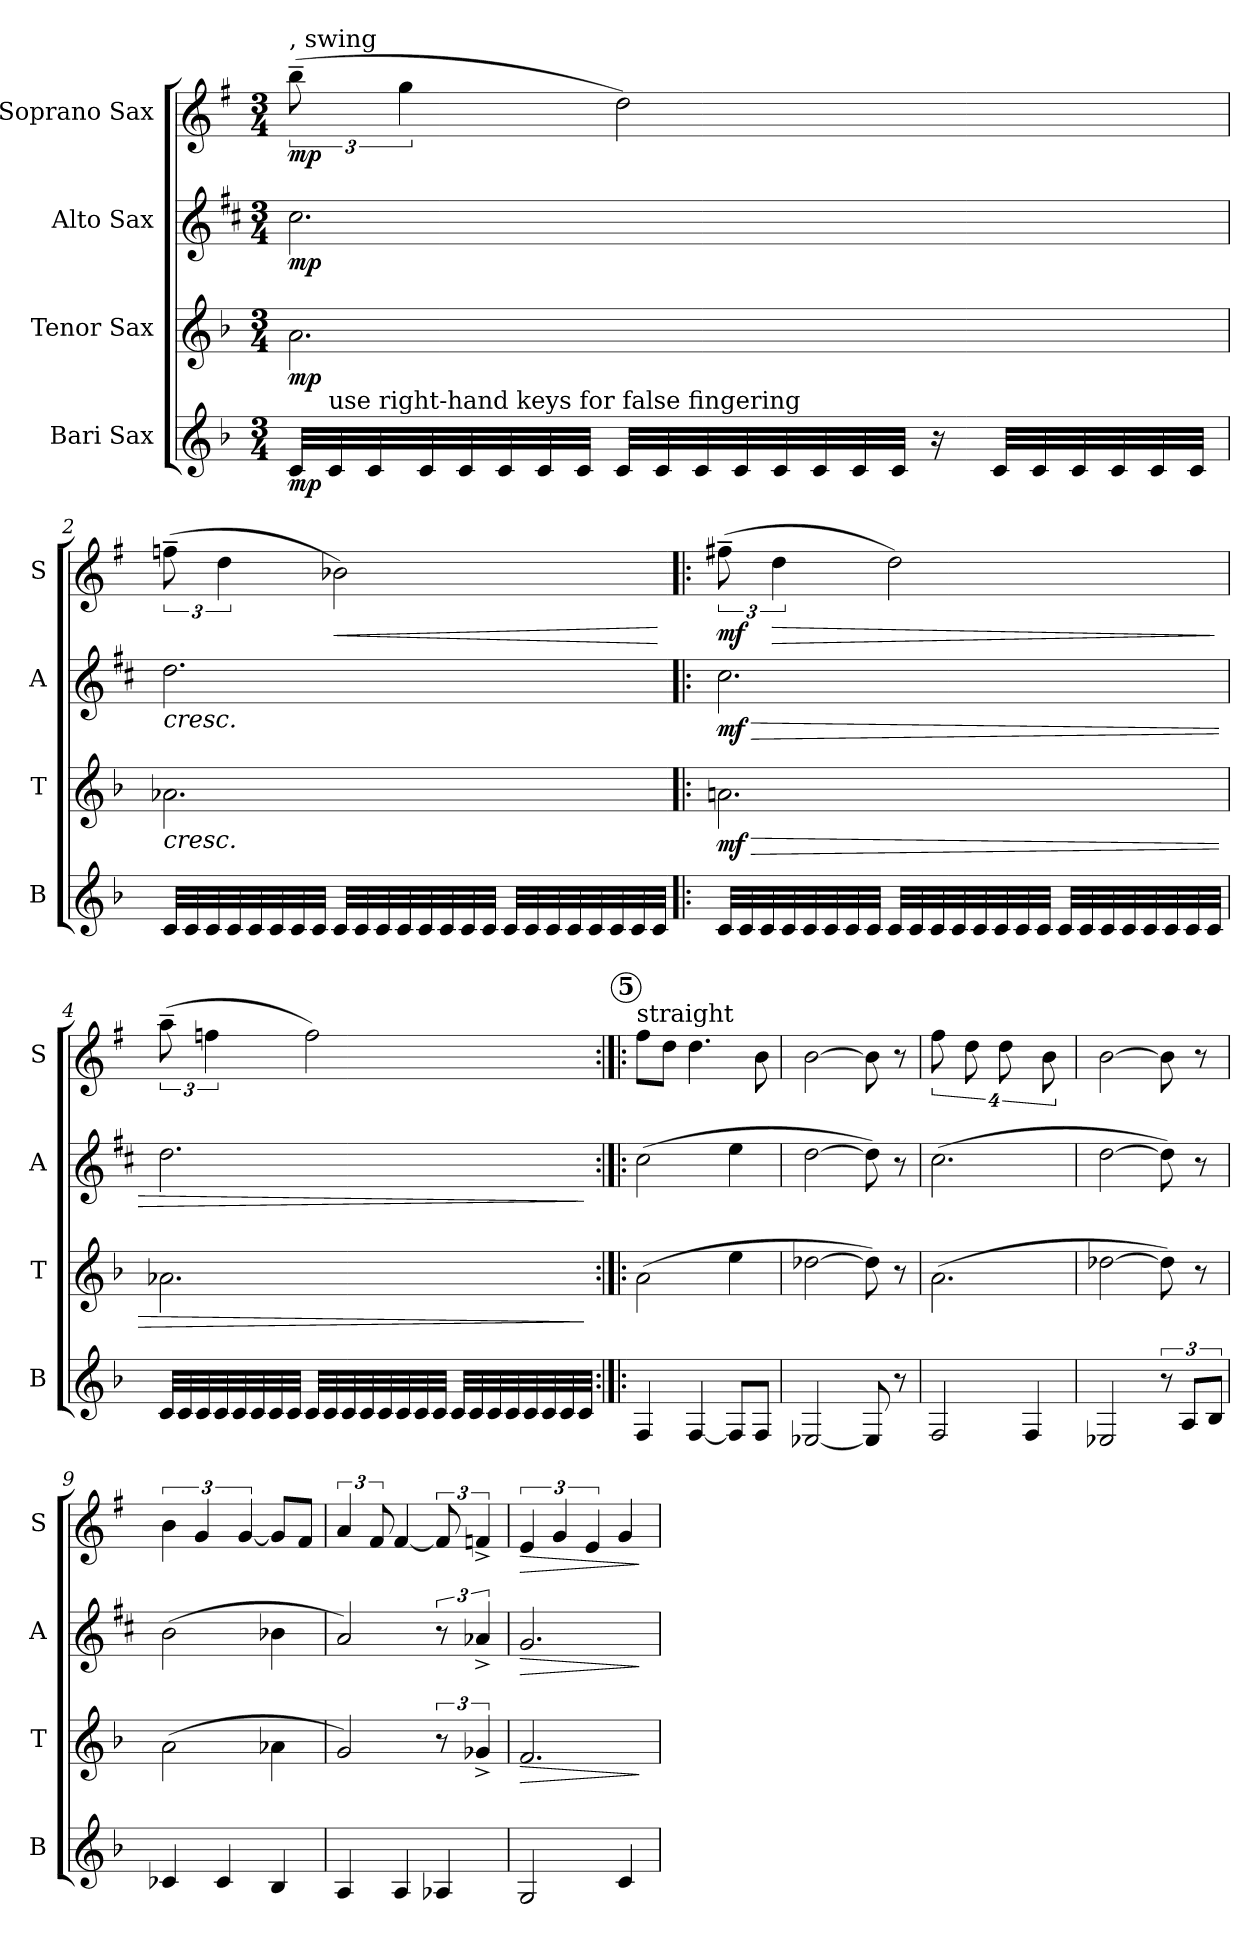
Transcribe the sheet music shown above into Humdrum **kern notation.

**kern	**dynam	**kern	**dynam	**kern	**dynam	**kern	**dynam
*part4	*part4	*part3	*part3	*part2	*part2	*part1	*part1
*staff4	*staff4	*staff3	*staff3	*staff2	*staff2	*staff1	*staff1
*I"Bari Sax	*	*I"Tenor Sax	*	*I"Alto Sax	*	*I"Soprano Sax	*
*I'B	*	*I'T	*	*I'A	*	*I'S	*
*clefG2	*	*clefG2	*	*clefG2	*	*clefG2	*
*ITrd12c21	*	*ITrd8c14	*	*ITrd5c9	*	*ITrd1c2	*
*k[b-]	*	*k[b-]	*	*k[b-]	*	*k[b-]	*
*F:	*	*F:	*	*F:	*	*F:	*
*M3/4	*	*M3/4	*	*M3/4	*	*M3/4	*
*MM76	*	*MM76	*	*MM76	*	*MM76	*
=1	=1	=1	=1	=1	=1	=1	=1
!	!	!	!	!	!	!LO:TX:a:t=, swing	!
!	!LO:DY:b	!	!LO:DY:b	!	!LO:DY:b	!	!LO:DY:b
32C/LLL	mp	2.A\	mp	2.e\	mp	(>12aa~>\	mp
!LO:TX:a:t=use right-hand keys for false fingering	!	!	!	!	!	!	!
32C/	.	.	.	.	.	.	.
32C/	.	.	.	.	.	.	.
.	.	.	.	.	.	6ff\	.
32C/	.	.	.	.	.	.	.
32C/	.	.	.	.	.	.	.
32C/	.	.	.	.	.	.	.
32C/	.	.	.	.	.	.	.
32C/JJJ	.	.	.	.	.	.	.
32C/LLL	.	.	.	.	.	2cc\)	.
32C/	.	.	.	.	.	.	.
32C/	.	.	.	.	.	.	.
32C/	.	.	.	.	.	.	.
32C/	.	.	.	.	.	.	.
32C/	.	.	.	.	.	.	.
32C/	.	.	.	.	.	.	.
32C/JJJ	.	.	.	.	.	.	.
16r	.	.	.	.	.	.	.
32C/LLL	.	.	.	.	.	.	.
32C/	.	.	.	.	.	.	.
32C/	.	.	.	.	.	.	.
32C/	.	.	.	.	.	.	.
32C/	.	.	.	.	.	.	.
32C/JJJ	.	.	.	.	.	.	.
=2	=2	=2	=2	=2	=2	=2	=2
!	!	!	!LO:HP:b	!	!LO:HP:b	!	!
32C/LLL	.	2.A-X\	<	2.f\	<	(>12ee-X~>\	.
32C/	.	.	.	.	.	.	.
32C/	.	.	.	.	.	.	.
.	.	.	.	.	.	6cc\	.
32C/	.	.	.	.	.	.	.
32C/	.	.	.	.	.	.	.
32C/	.	.	.	.	.	.	.
32C/	.	.	.	.	.	.	.
32C/JJJ	.	.	.	.	.	.	.
!	!	!	!	!	!	!	!LO:HP:b
32C/LLL	.	.	.	.	.	2a-X\)	<
32C/	.	.	.	.	.	.	.
32C/	.	.	.	.	.	.	.
32C/	.	.	.	.	.	.	.
32C/	.	.	.	.	.	.	.
32C/	.	.	.	.	.	.	.
32C/	.	.	.	.	.	.	.
32C/JJJ	.	.	.	.	.	.	.
32C/LLL	.	.	.	.	.	.	.
32C/	.	.	.	.	.	.	.
32C/	.	.	.	.	.	.	.
32C/	.	.	.	.	.	.	.
32C/	.	.	.	.	.	.	.
32C/	.	.	.	.	.	.	.
32C/	.	.	.	.	.	.	.
32C/JJJ	.	.	.	.	.	.	.
.	.	.	.	.	.	.	[
=3!|:	=3!|:	=3!|:	=3!|:	=3!|:	=3!|:	=3!|:	=3!|:
!	!	!	!LO:HP:b	!	!LO:HP:b	!	!
!	!	!	!LO:DY:n=1:b	!	!LO:DY:n=1:b	!	!LO:DY:b
32C/LLL	.	2.An\	> mf	2.e\	> mf	(>12een~>\	mf
32C/	.	.	.	.	.	.	.
32C/	.	.	.	.	.	.	.
!	!	!	!	!	!	!	!LO:HP:b
.	.	.	.	.	.	6cc\	>
32C/	.	.	.	.	.	.	.
32C/	.	.	.	.	.	.	.
32C/	.	.	.	.	.	.	.
32C/	.	.	.	.	.	.	.
32C/JJJ	.	.	.	.	.	.	.
32C/LLL	.	.	.	.	.	2cc\)	.
32C/	.	.	.	.	.	.	.
32C/	.	.	.	.	.	.	.
32C/	.	.	.	.	.	.	.
32C/	.	.	.	.	.	.	.
32C/	.	.	.	.	.	.	.
32C/	.	.	.	.	.	.	.
32C/JJJ	.	.	.	.	.	.	.
32C/LLL	.	.	.	.	.	.	.
32C/	.	.	.	.	.	.	.
32C/	.	.	.	.	.	.	.
32C/	.	.	.	.	.	.	.
32C/	.	.	.	.	.	.	.
32C/	.	.	.	.	.	.	.
32C/	.	.	.	.	.	.	.
32C/JJJ	.	.	.	.	.	.	.
.	.	.	[	.	[	.	]
=4	=4	=4	=4	=4	=4	=4	=4
32C/LLL	.	2.A-X\	.	2.f\	.	(>12gg~>\	.
32C/	.	.	.	.	.	.	.
32C/	.	.	.	.	.	.	.
.	.	.	.	.	.	6ee-X\	.
32C/	.	.	.	.	.	.	.
32C/	.	.	.	.	.	.	.
32C/	.	.	.	.	.	.	.
32C/	.	.	.	.	.	.	.
32C/JJJ	.	.	.	.	.	.	.
32C/LLL	.	.	.	.	.	2ee-\)	.
32C/	.	.	.	.	.	.	.
32C/	.	.	.	.	.	.	.
32C/	.	.	.	.	.	.	.
32C/	.	.	.	.	.	.	.
32C/	.	.	.	.	.	.	.
32C/	.	.	.	.	.	.	.
32C/JJJ	.	.	.	.	.	.	.
32C/LLL	.	.	.	.	.	.	.
32C/	.	.	.	.	.	.	.
32C/	.	.	.	.	.	.	.
32C/	.	.	.	.	.	.	.
32C/	.	.	.	.	.	.	.
32C/	.	.	.	.	.	.	.
32C/	.	.	.	.	.	.	.
32C/JJJ	.	.	.	.	.	.	.
.	.	.	]	.	]	.	.
!!LO:PB:g=z
!!LO:REH:place=s1:a:B:enc=circle:fs=12:t=5
=5:|!|:	=5:|!|:	=5:|!|:	=5:|!|:	=5:|!|:	=5:|!|:	=5:|!|:	=5:|!|:
!	!	!	!	!	!	!LO:TX:a:t=straight	!
!	!LO:DY:b	!	!	!	!	!	!
!	!LO:DY:n=1:b	!	!	!	!	!	!
!	!LO:DY:n=2:b	!	!LO:DY:b	!	!	!	!
!	!	!	!LO:DY:n=1:b	!	!	!	!
!	!	!	!LO:DY:n=2:b	!	!LO:DY:b	!	!
!	!	!	!	!	!LO:DY:n=1:b	!	!
!	!	!	!	!	!LO:DY:n=2:b	!	!LO:DY:b
!	!	!	!	!	!	!	!LO:DY:n=1:b
!	!	!	!	!	!	!	!LO:DY:n=2:b
4FF/	mp other-dynamics mf	(>2A\	mp other-dynamics mf	(>2e\	mp other-dynamics mf	8ee\L	mp other-dynamics mf
.	.	.	.	.	.	8cc\J	.
[4FF/	.	.	.	.	.	4.cc\	.
8FF/L]	.	4e\	.	4g\	.	.	.
8FF/J	.	.	.	.	.	8a\	.
=6	=6	=6	=6	=6	=6	=6	=6
[2EE-X/	.	[2d-X\	.	[2f\	.	[2a\	.
8EE-/]	.	8d-\])	.	8f\])	.	8a\]	.
8r	.	8r	.	8r	.	8r	.
=7	=7	=7	=7	=7	=7	=7	=7
2FF/	.	(>2.A\	.	(>2.e\	.	16%3ee\	.
.	.	.	.	.	.	16%3cc\	.
.	.	.	.	.	.	16%3cc\	.
4FF/	.	.	.	.	.	.	.
.	.	.	.	.	.	16%3a\	.
=8	=8	=8	=8	=8	=8	=8	=8
2EE-X/	.	[2d-X\	.	[2f\	.	[2a\	.
12r	.	8d-\])	.	8f\])	.	8a\]	.
12AA/L	.	.	.	.	.	.	.
.	.	8r	.	8r	.	8r	.
12BB-/J	.	.	.	.	.	.	.
=9	=9	=9	=9	=9	=9	=9	=9
4C-X/	.	(>2A\	.	(>2d\	.	6a\	.
.	.	.	.	.	.	6f/	.
4C-/	.	.	.	.	.	.	.
.	.	.	.	.	.	[6f/	.
4BB-/	.	4A-X\	.	4d-X\	.	8f/L]	.
.	.	.	.	.	.	8e/J	.
=10	=10	=10	=10	=10	=10	=10	=10
4AA/	.	2G/)	.	2c/)	.	6g/	.
.	.	.	.	.	.	12e/	.
4AA/	.	.	.	.	.	[4e/	.
4AA-X/	.	12r	.	12r	.	12e/]	.
.	.	6G-X^</	.	6c-X^</	.	6e-X^</	.
=11	=11	=11	=11	=11	=11	=11	=11
!	!	!	!LO:HP:b	!	!LO:HP:b	!	!LO:HP:b
2GG/	.	2.F/	>	2.B-/	>	6d/	>
.	.	.	.	.	.	6f/	.
.	.	.	.	.	.	6d/	.
4C/	.	.	.	.	.	4f/	.
.	.	.	]	.	]	.	]
=	=	=	=	=	=	=	=
*-	*-	*-	*-	*-	*-	*-	*-
